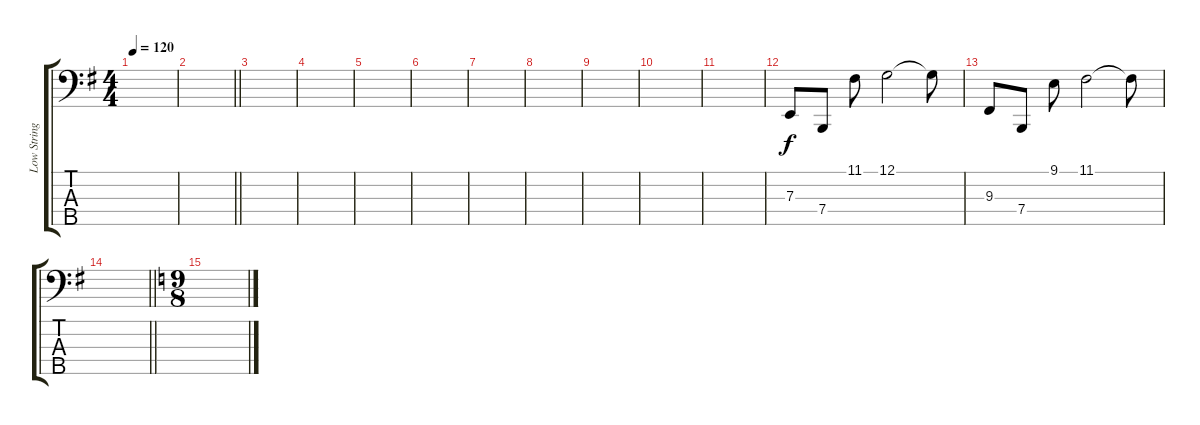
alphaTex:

\track ("Low Strings Standard" "Low String") {instrument stringensemble1}
\staff {score tabs}
\tuning (G2 D2 A1 E1 B0) {hide}
\ts (4 4)
\tempo 120
\clef f4
\ks eminor
|
\barLineRight lightlight
|
|
|
|
|
|
|
|
|
|
7.3.8 7.4.8 11.1.8 12.1.2 12.1{t}.8 |
9.3.8 7.4.8 9.1.8 11.1.2 11.1{t}.8 |
\barLineRight lightlight
|
\ts (9 8)
\section ("" "")
\ks c
